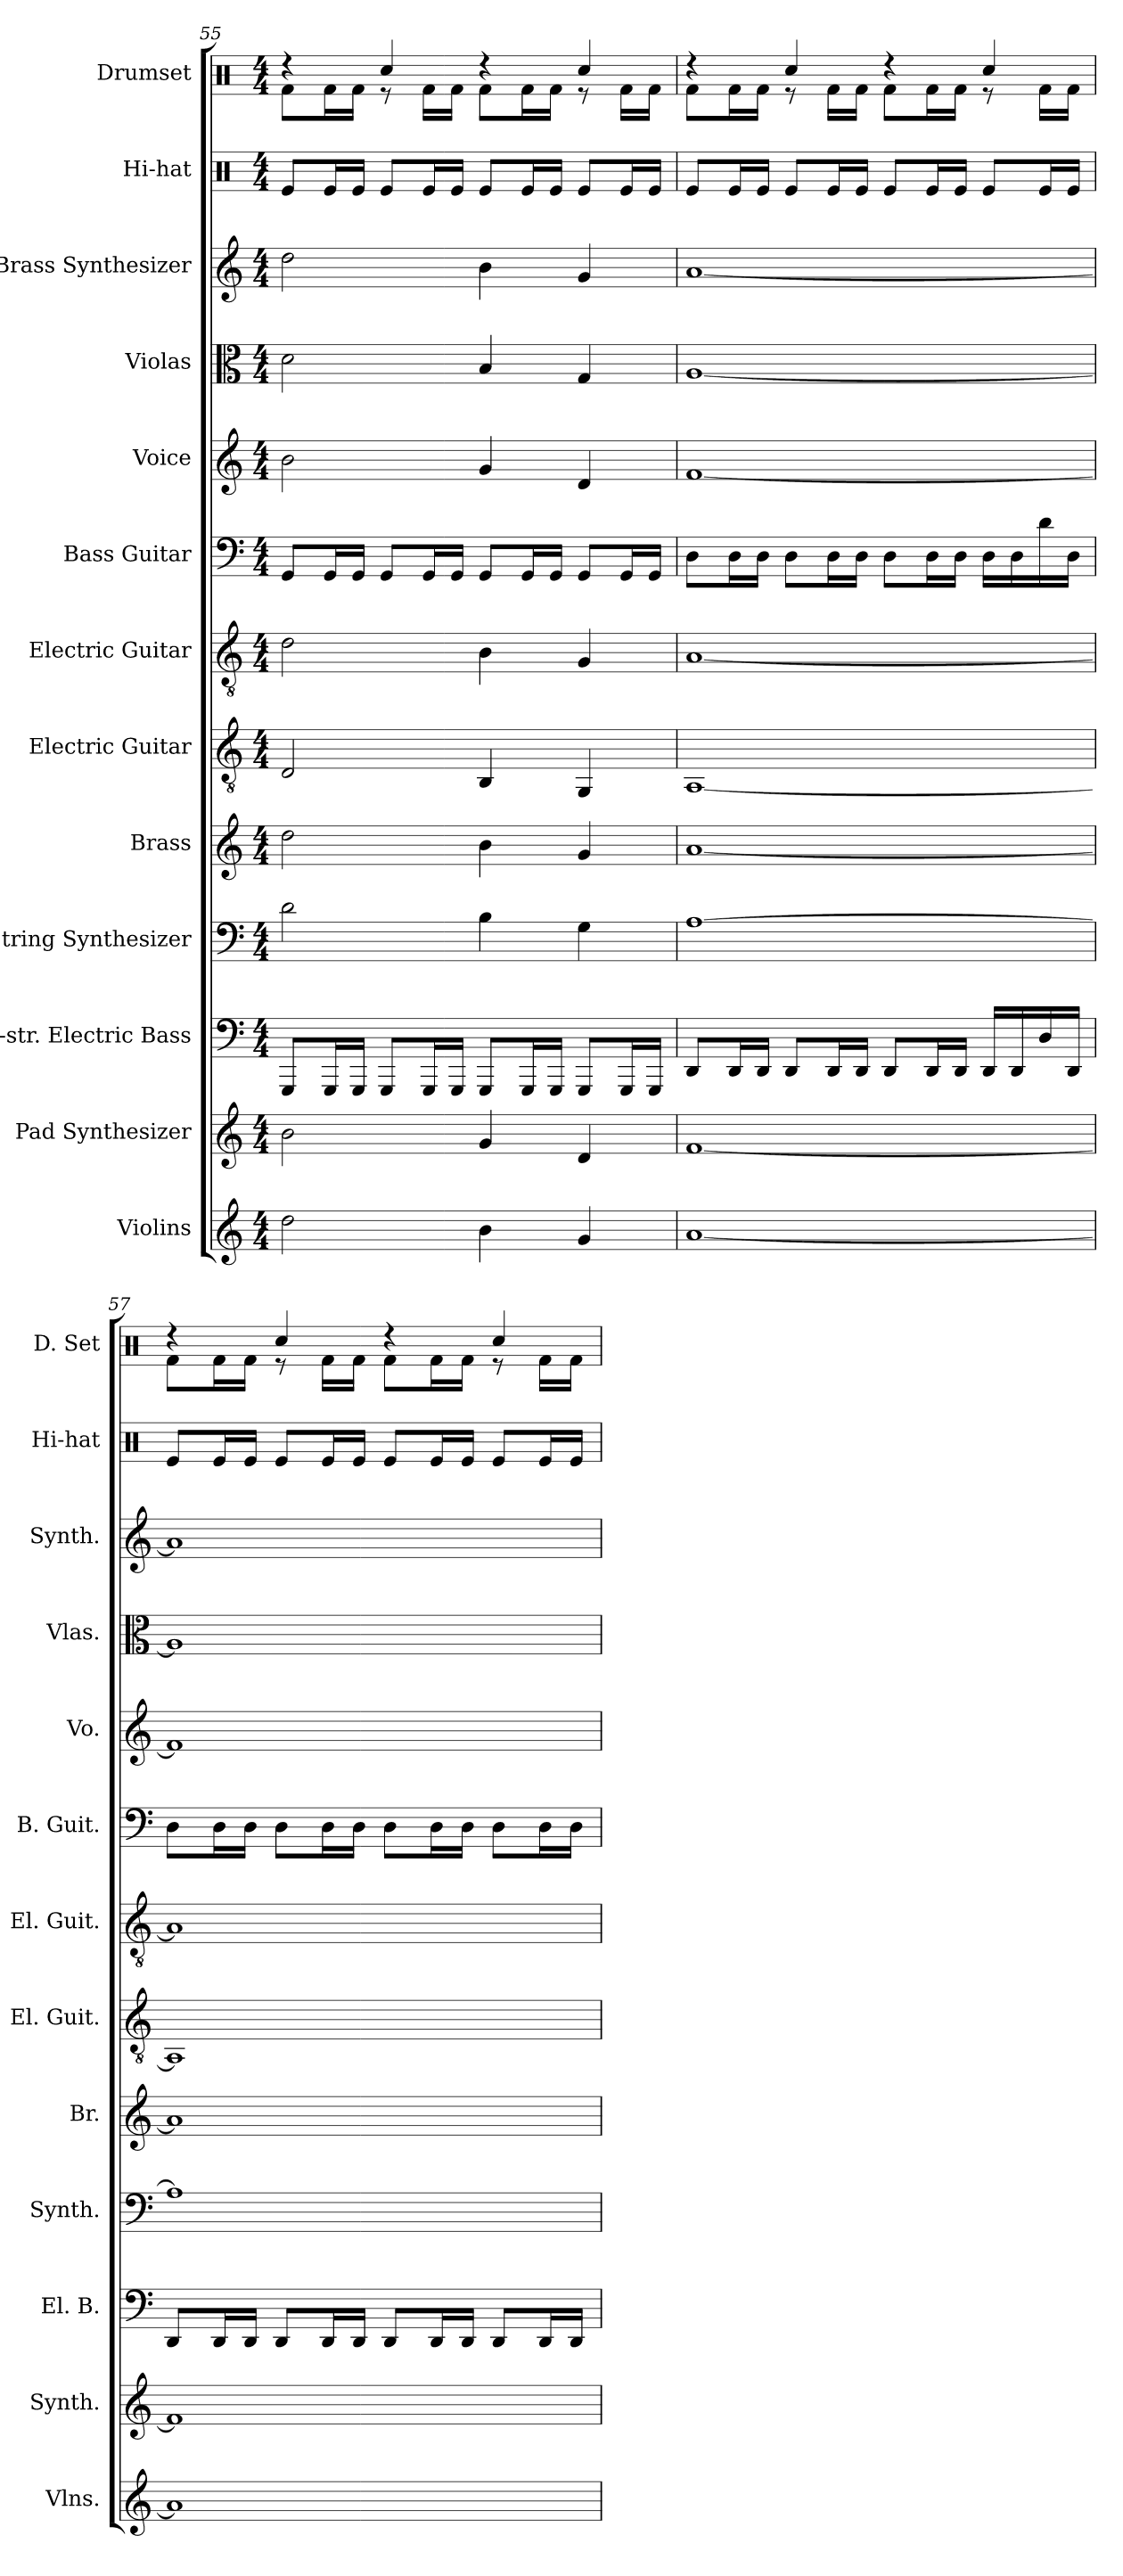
**kern	**kern	**kern	**kern	**kern	**kern	**kern	**kern	**kern	**kern	**kern	**kern	**kern
*part13	*part12	*part11	*part10	*part9	*part8	*part7	*part6	*part5	*part4	*part3	*part2	*part1
*staff13	*staff12	*staff11	*staff10	*staff9	*staff8	*staff7	*staff6	*staff5	*staff4	*staff3	*staff2	*staff1
*I"Violins	*I"Pad Synthesizer	*I"5-str. Electric Bass	*I"String Synthesizer	*I"Brass	*I"Electric Guitar	*I"Electric Guitar	*I"Bass Guitar	*I"Voice	*I"Violas	*I"Brass Synthesizer	*I"Hi-hat	*I"Drumset
*I'Vlns.	*I'Synth.	*I'El. B.	*I'Synth.	*I'Br.	*I'El. Guit.	*I'El. Guit.	*I'B. Guit.	*I'Vo.	*I'Vlas.	*I'Synth.	*I'Hi-hat	*I'D. Set
!!LO:PB:g=z
*clefG2	*clefG2	*clefF4	*clefF4	*clefG2	*clefGv2	*clefGv2	*clefF4	*clefG2	*clefC3	*clefG2	*clefX	*clefX
*	*	*ITrd7c12	*	*	*	*	*ITrd7c12	*	*	*	*	*
*k[]	*k[]	*k[]	*k[]	*k[]	*k[]	*k[]	*k[]	*k[]	*k[]	*k[]	*k[]	*k[]
*M4/4	*M4/4	*M4/4	*M4/4	*M4/4	*M4/4	*M4/4	*M4/4	*M4/4	*M4/4	*M4/4	*M4/4	*M4/4
=55	=55	=55	=55	=55	=55	=55	=55	=55	=55	=55	=55	=55
*	*	*	*	*	*	*	*	*	*	*	*	*^
2dd\	2b\	8GGGG/L	2d\	2dd\	2D/	2d\	8GGG/L	2b\	2d\	2dd\	8Re/L	4r	8Rf\L
.	.	16GGGG/L	.	.	.	.	16GGG/L	.	.	.	16Re/L	.	16Rf\L
.	.	16GGGG/JJ	.	.	.	.	16GGG/JJ	.	.	.	16Re/JJ	.	16Rf\JJ
.	.	8GGGG/L	.	.	.	.	8GGG/L	.	.	.	8Re/L	4Rcc/	8r
.	.	16GGGG/L	.	.	.	.	16GGG/L	.	.	.	16Re/L	.	16Rf\LL
.	.	16GGGG/JJ	.	.	.	.	16GGG/JJ	.	.	.	16Re/JJ	.	16Rf\JJ
4b\	4g/	8GGGG/L	4B\	4b\	4BB/	4B\	8GGG/L	4g/	4B/	4b\	8Re/L	4r	8Rf\L
.	.	16GGGG/L	.	.	.	.	16GGG/L	.	.	.	16Re/L	.	16Rf\L
.	.	16GGGG/JJ	.	.	.	.	16GGG/JJ	.	.	.	16Re/JJ	.	16Rf\JJ
4g/	4d/	8GGGG/L	4G\	4g/	4GG/	4G/	8GGG/L	4d/	4G/	4g/	8Re/L	4Rcc/	8r
.	.	16GGGG/L	.	.	.	.	16GGG/L	.	.	.	16Re/L	.	16Rf\LL
.	.	16GGGG/JJ	.	.	.	.	16GGG/JJ	.	.	.	16Re/JJ	.	16Rf\JJ
=56	=56	=56	=56	=56	=56	=56	=56	=56	=56	=56	=56	=56	=56
[1a	[1f	8DDD/L	[1A	[1a	[1AA	[1A	8DD\L	[1f	[1A	[1a	8Re/L	4r	8Rf\L
.	.	16DDD/L	.	.	.	.	16DD\L	.	.	.	16Re/L	.	16Rf\L
.	.	16DDD/JJ	.	.	.	.	16DD\JJ	.	.	.	16Re/JJ	.	16Rf\JJ
.	.	8DDD/L	.	.	.	.	8DD\L	.	.	.	8Re/L	4Rcc/	8r
.	.	16DDD/L	.	.	.	.	16DD\L	.	.	.	16Re/L	.	16Rf\LL
.	.	16DDD/JJ	.	.	.	.	16DD\JJ	.	.	.	16Re/JJ	.	16Rf\JJ
.	.	8DDD/L	.	.	.	.	8DD\L	.	.	.	8Re/L	4r	8Rf\L
.	.	16DDD/L	.	.	.	.	16DD\L	.	.	.	16Re/L	.	16Rf\L
.	.	16DDD/JJ	.	.	.	.	16DD\JJ	.	.	.	16Re/JJ	.	16Rf\JJ
.	.	16DDD/LL	.	.	.	.	16DD\LL	.	.	.	8Re/L	4Rcc/	8r
.	.	16DDD/	.	.	.	.	16DD\	.	.	.	.	.	.
.	.	16DD/	.	.	.	.	16D\	.	.	.	16Re/L	.	16Rf\LL
.	.	16DDD/JJ	.	.	.	.	16DD\JJ	.	.	.	16Re/JJ	.	16Rf\JJ
!!LO:PB:g=z	!!
=57	=57	=57	=57	=57	=57	=57	=57	=57	=57	=57	=57	=57	=57
1a]	1f]	8DDD/L	1A]	1a]	1AA]	1A]	8DD\L	1f]	1A]	1a]	8Re/L	4r	8Rf\L
.	.	16DDD/L	.	.	.	.	16DD\L	.	.	.	16Re/L	.	16Rf\L
.	.	16DDD/JJ	.	.	.	.	16DD\JJ	.	.	.	16Re/JJ	.	16Rf\JJ
.	.	8DDD/L	.	.	.	.	8DD\L	.	.	.	8Re/L	4Rcc/	8r
.	.	16DDD/L	.	.	.	.	16DD\L	.	.	.	16Re/L	.	16Rf\LL
.	.	16DDD/JJ	.	.	.	.	16DD\JJ	.	.	.	16Re/JJ	.	16Rf\JJ
.	.	8DDD/L	.	.	.	.	8DD\L	.	.	.	8Re/L	4r	8Rf\L
.	.	16DDD/L	.	.	.	.	16DD\L	.	.	.	16Re/L	.	16Rf\L
.	.	16DDD/JJ	.	.	.	.	16DD\JJ	.	.	.	16Re/JJ	.	16Rf\JJ
.	.	8DDD/L	.	.	.	.	8DD\L	.	.	.	8Re/L	4Rcc/	8r
.	.	16DDD/L	.	.	.	.	16DD\L	.	.	.	16Re/L	.	16Rf\LL
.	.	16DDD/JJ	.	.	.	.	16DD\JJ	.	.	.	16Re/JJ	.	16Rf\JJ
*	*	*	*	*	*	*	*	*	*	*	*	*v	*v
=	=	=	=	=	=	=	=	=	=	=	=	=
*-	*-	*-	*-	*-	*-	*-	*-	*-	*-	*-	*-	*-
